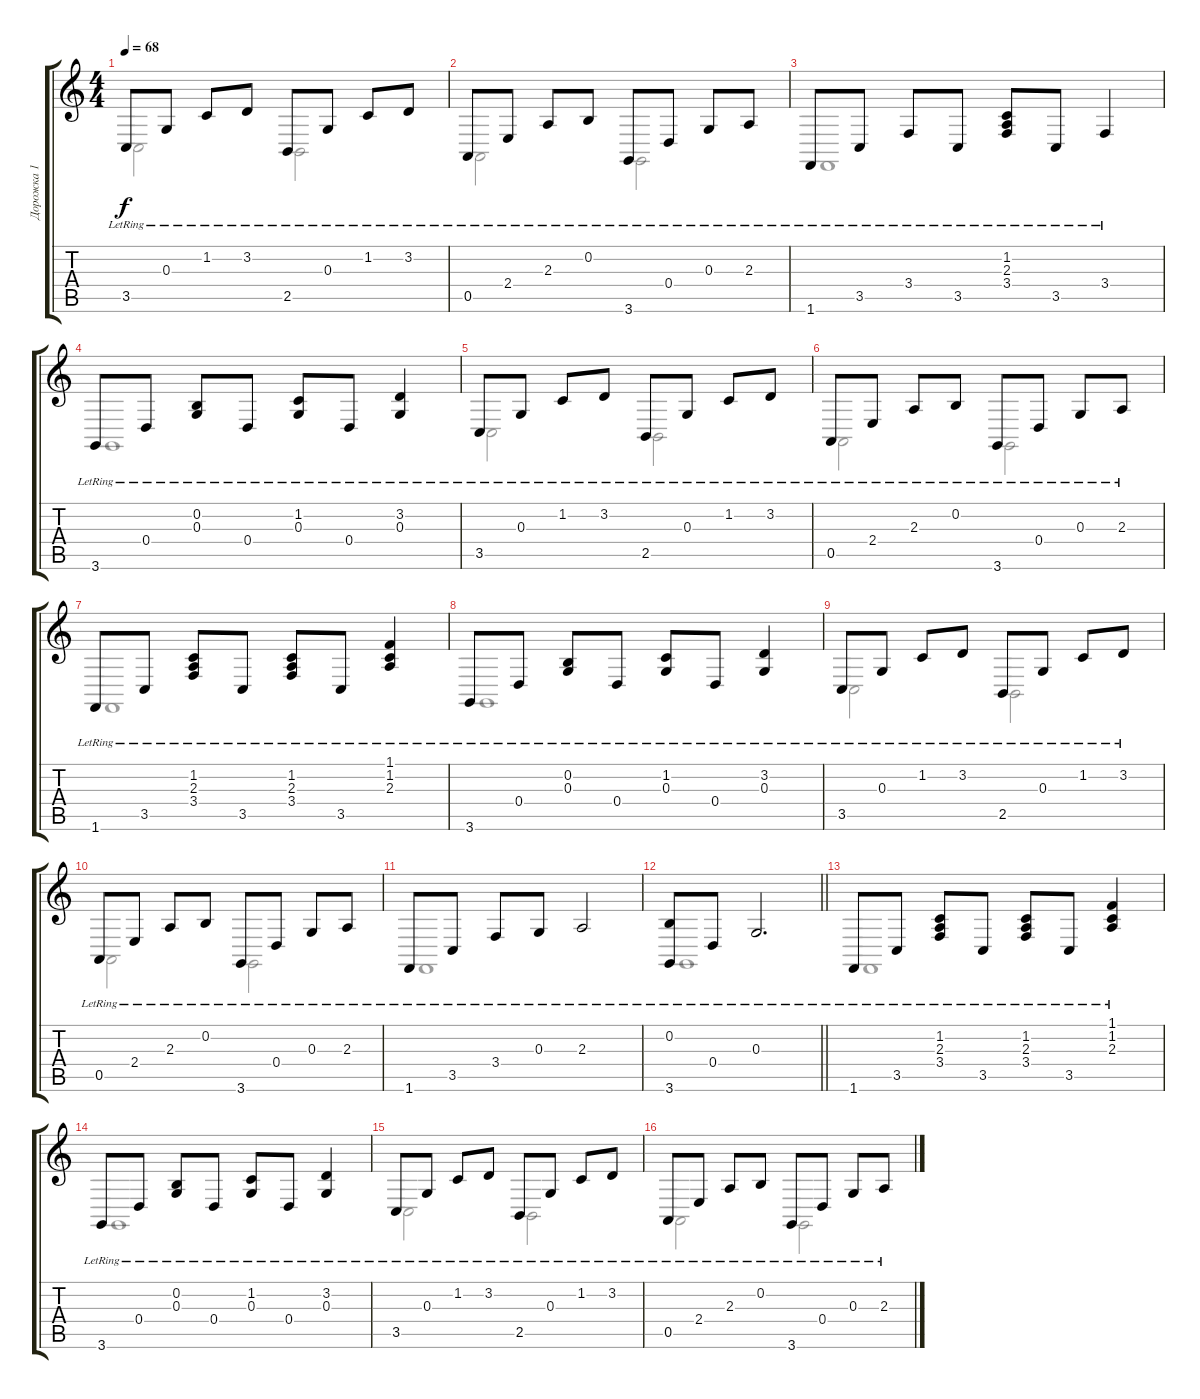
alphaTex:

\track ("Дорожка 1" "Дорожка 1") {instrument acousticgrandpiano}
\staff {score tabs}
\tuning (E4 B3 G3 D3 A2 E2) {hide}
\voice
\ts (4 4)
\tempo 68
\clef g2
\ks c
3.5{lr}.8{dy f} 0.3{lr}.8 1.2{lr}.8 3.2{lr}.8 2.5{lr}.8 0.3{lr}.8 1.2{lr}.8 3.2{lr}.8 |
0.5{lr}.8 2.4{lr}.8 2.3{lr}.8 0.2{lr}.8 3.6{lr}.8 0.4{lr}.8 0.3{lr}.8 2.3{lr}.8 |
1.6{lr}.8 3.5{lr}.8 3.4{lr}.8 3.5{lr}.8 (1.2{lr} 2.3{lr} 3.4{lr}).8 3.5{lr}.8 3.4{lr}.4 |
3.6{lr}.8 0.4{lr}.8 (0.2{lr} 0.3{lr}).8 0.4{lr}.8 (1.2{lr} 0.3{lr}).8 0.4{lr}.8 (3.2{lr} 0.3{lr}).4 |
3.5{lr}.8 0.3{lr}.8 1.2{lr}.8 3.2{lr}.8 2.5{lr}.8 0.3{lr}.8 1.2{lr}.8 3.2{lr}.8 |
0.5{lr}.8 2.4{lr}.8 2.3{lr}.8 0.2{lr}.8 3.6{lr}.8 0.4{lr}.8 0.3{lr}.8 2.3{lr}.8 |
1.6{lr}.8 3.5{lr}.8 (1.2{lr} 2.3{lr} 3.4{lr}).8 3.5{lr}.8 (1.2{lr} 2.3{lr} 3.4{lr}).8 3.5{lr}.8 (1.1{lr} 1.2{lr} 2.3{lr}).4 |
3.6{lr}.8 0.4{lr}.8 (0.2{lr} 0.3{lr}).8 0.4{lr}.8 (1.2{lr} 0.3{lr}).8 0.4{lr}.8 (3.2{lr} 0.3{lr}).4 |
3.5{lr}.8 0.3{lr}.8 1.2{lr}.8 3.2{lr}.8 2.5{lr}.8 0.3{lr}.8 1.2{lr}.8 3.2{lr}.8 |
0.5{lr}.8 2.4{lr}.8 2.3{lr}.8 0.2{lr}.8 3.6{lr}.8 0.4{lr}.8 0.3{lr}.8 2.3{lr}.8 |
1.6{lr}.8 3.5{lr}.8 3.4{lr}.8 0.3{lr}.8 2.3{lr}.2 |
\barLineRight lightlight
(0.2{lr} 3.6{lr}).8 0.4{lr}.8 0.3{lr}.2{d} |
1.6{lr}.8 3.5{lr}.8 (1.2{lr} 2.3{lr} 3.4{lr}).8 3.5{lr}.8 (1.2{lr} 2.3{lr} 3.4{lr}).8 3.5{lr}.8 (1.1{lr} 1.2{lr} 2.3{lr}).4 |
3.6{lr}.8 0.4{lr}.8 (0.2{lr} 0.3{lr}).8 0.4{lr}.8 (1.2{lr} 0.3{lr}).8 0.4{lr}.8 (3.2{lr} 0.3{lr}).4 |
3.5{lr}.8 0.3{lr}.8 1.2{lr}.8 3.2{lr}.8 2.5{lr}.8 0.3{lr}.8 1.2{lr}.8 3.2{lr}.8 |
0.5{lr}.8 2.4{lr}.8 2.3{lr}.8 0.2{lr}.8 3.6{lr}.8 0.4{lr}.8 0.3{lr}.8 2.3{lr}.8
\voice
\clef g2
\ottava regular
\simile none
\ks c
3.5.2{dy f} 2.5.2 |
0.5.2 3.6.2 |
1.6.1 |
3.6.1 |
3.5.2 2.5.2 |
0.5.2 3.6.2 |
1.6.1 |
3.6.1 |
3.5.2 2.5.2 |
0.5.2 3.6.2 |
1.6.1 |
\barLineRight lightlight
3.6.1 |
1.6.1 |
3.6.1 |
3.5.2 2.5.2 |
0.5.2 3.6.2
